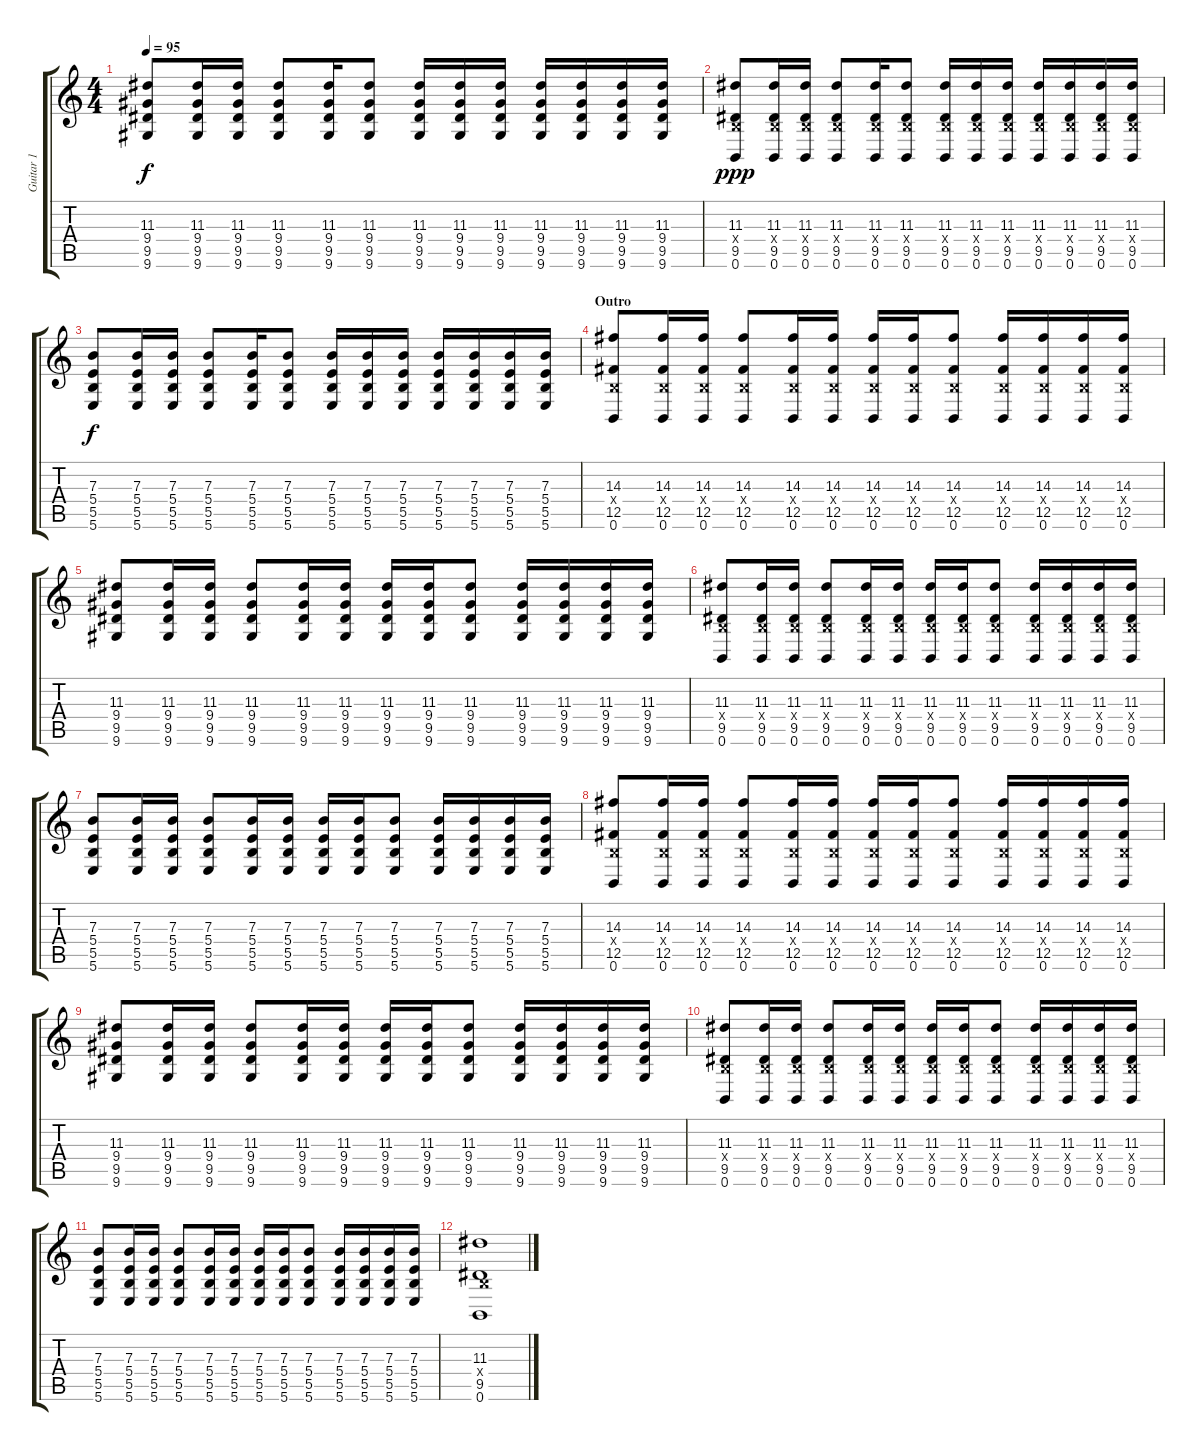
\track ("Guitar 1" "Guitar 1") {instrument distortionguitar}
\staff {score tabs}
\tuning (Db4 Ab3 E3 B2 Gb2 B1) {hide}
\ts (4 4)
\tempo 95
\clef g2
\ks c
(11.3 9.4 9.5 9.6).8{dy f} (11.3 9.4 9.5 9.6).16 (11.3 9.4 9.5 9.6).16 (11.3 9.4 9.5 9.6).8 (11.3 9.4 9.5 9.6).16 (11.3 9.4 9.5 9.6).8 (11.3 9.4 9.5 9.6).16 (11.3 9.4 9.5 9.6).16 (11.3 9.4 9.5 9.6).16 (11.3 9.4 9.5 9.6).16 (11.3 9.4 9.5 9.6).16 (11.3 9.4 9.5 9.6).16 (11.3 9.4 9.5 9.6).16 |
(11.3 0.4{x} 9.5 0.6).8{dy ppp} (11.3 0.4{x} 9.5 0.6).16 (11.3 0.4{x} 9.5 0.6).16 (11.3 0.4{x} 9.5 0.6).8 (11.3 0.4{x} 9.5 0.6).16 (11.3 0.4{x} 9.5 0.6).8 (11.3 0.4{x} 9.5 0.6).16 (11.3 0.4{x} 9.5 0.6).16 (11.3 0.4{x} 9.5 0.6).16 (11.3 0.4{x} 9.5 0.6).16 (11.3 0.4{x} 9.5 0.6).16 (11.3 0.4{x} 9.5 0.6).16 (11.3 0.4{x} 9.5 0.6).16 |
(7.3 5.4 5.5 5.6).8{dy f} (7.3 5.4 5.5 5.6).16 (7.3 5.4 5.5 5.6).16 (7.3 5.4 5.5 5.6).8 (7.3 5.4 5.5 5.6).16 (7.3 5.4 5.5 5.6).8 (7.3 5.4 5.5 5.6).16 (7.3 5.4 5.5 5.6).16 (7.3 5.4 5.5 5.6).16 (7.3 5.4 5.5 5.6).16 (7.3 5.4 5.5 5.6).16 (7.3 5.4 5.5 5.6).16 (7.3 5.4 5.5 5.6).16 |
\section ("" "Outro")
(14.3 0.4{x} 12.5 0.6).8 (14.3 0.4{x} 12.5 0.6).16 (14.3 0.4{x} 12.5 0.6).16 (14.3 0.4{x} 12.5 0.6).8 (14.3 0.4{x} 12.5 0.6).16 (14.3 0.4{x} 12.5 0.6).16 (14.3 0.4{x} 12.5 0.6).16 (14.3 0.4{x} 12.5 0.6).16 (14.3 0.4{x} 12.5 0.6).8 (14.3 0.4{x} 12.5 0.6).16 (14.3 0.4{x} 12.5 0.6).16 (14.3 0.4{x} 12.5 0.6).16 (14.3 0.4{x} 12.5 0.6).16 |
(11.3 9.4 9.5 9.6).8 (11.3 9.4 9.5 9.6).16 (11.3 9.4 9.5 9.6).16 (11.3 9.4 9.5 9.6).8 (11.3 9.4 9.5 9.6).16 (11.3 9.4 9.5 9.6).16 (11.3 9.4 9.5 9.6).16 (11.3 9.4 9.5 9.6).16 (11.3 9.4 9.5 9.6).8 (11.3 9.4 9.5 9.6).16 (11.3 9.4 9.5 9.6).16 (11.3 9.4 9.5 9.6).16 (11.3 9.4 9.5 9.6).16 |
(11.3 0.4{x} 9.5 0.6).8 (11.3 0.4{x} 9.5 0.6).16 (11.3 0.4{x} 9.5 0.6).16 (11.3 0.4{x} 9.5 0.6).8 (11.3 0.4{x} 9.5 0.6).16 (11.3 0.4{x} 9.5 0.6).16 (11.3 0.4{x} 9.5 0.6).16 (11.3 0.4{x} 9.5 0.6).16 (11.3 0.4{x} 9.5 0.6).8 (11.3 0.4{x} 9.5 0.6).16 (11.3 0.4{x} 9.5 0.6).16 (11.3 0.4{x} 9.5 0.6).16 (11.3 0.4{x} 9.5 0.6).16 |
(7.3 5.4 5.5 5.6).8 (7.3 5.4 5.5 5.6).16 (7.3 5.4 5.5 5.6).16 (7.3 5.4 5.5 5.6).8 (7.3 5.4 5.5 5.6).16 (7.3 5.4 5.5 5.6).16 (7.3 5.4 5.5 5.6).16 (7.3 5.4 5.5 5.6).16 (7.3 5.4 5.5 5.6).8 (7.3 5.4 5.5 5.6).16 (7.3 5.4 5.5 5.6).16 (7.3 5.4 5.5 5.6).16 (7.3 5.4 5.5 5.6).16 |
(14.3 0.4{x} 12.5 0.6).8 (14.3 0.4{x} 12.5 0.6).16 (14.3 0.4{x} 12.5 0.6).16 (14.3 0.4{x} 12.5 0.6).8 (14.3 0.4{x} 12.5 0.6).16 (14.3 0.4{x} 12.5 0.6).16 (14.3 0.4{x} 12.5 0.6).16 (14.3 0.4{x} 12.5 0.6).16 (14.3 0.4{x} 12.5 0.6).8 (14.3 0.4{x} 12.5 0.6).16 (14.3 0.4{x} 12.5 0.6).16 (14.3 0.4{x} 12.5 0.6).16 (14.3 0.4{x} 12.5 0.6).16 |
(11.3 9.4 9.5 9.6).8 (11.3 9.4 9.5 9.6).16 (11.3 9.4 9.5 9.6).16 (11.3 9.4 9.5 9.6).8 (11.3 9.4 9.5 9.6).16 (11.3 9.4 9.5 9.6).16 (11.3 9.4 9.5 9.6).16 (11.3 9.4 9.5 9.6).16 (11.3 9.4 9.5 9.6).8 (11.3 9.4 9.5 9.6).16 (11.3 9.4 9.5 9.6).16 (11.3 9.4 9.5 9.6).16 (11.3 9.4 9.5 9.6).16 |
(11.3 0.4{x} 9.5 0.6).8 (11.3 0.4{x} 9.5 0.6).16 (11.3 0.4{x} 9.5 0.6).16 (11.3 0.4{x} 9.5 0.6).8 (11.3 0.4{x} 9.5 0.6).16 (11.3 0.4{x} 9.5 0.6).16 (11.3 0.4{x} 9.5 0.6).16 (11.3 0.4{x} 9.5 0.6).16 (11.3 0.4{x} 9.5 0.6).8 (11.3 0.4{x} 9.5 0.6).16 (11.3 0.4{x} 9.5 0.6).16 (11.3 0.4{x} 9.5 0.6).16 (11.3 0.4{x} 9.5 0.6).16 |
(7.3 5.4 5.5 5.6).8 (7.3 5.4 5.5 5.6).16 (7.3 5.4 5.5 5.6).16 (7.3 5.4 5.5 5.6).8 (7.3 5.4 5.5 5.6).16 (7.3 5.4 5.5 5.6).16 (7.3 5.4 5.5 5.6).16 (7.3 5.4 5.5 5.6).16 (7.3 5.4 5.5 5.6).8 (7.3 5.4 5.5 5.6).16 (7.3 5.4 5.5 5.6).16 (7.3 5.4 5.5 5.6).16 (7.3 5.4 5.5 5.6).16 |
(11.3 0.4{x} 9.5 0.6).1
